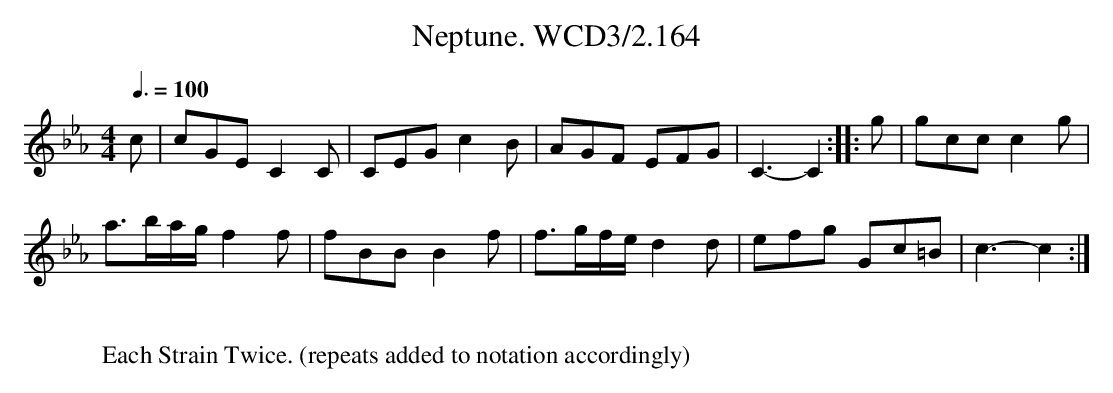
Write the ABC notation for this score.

X:1
T:Neptune. WCD3/2.164
M:4/4
L:1/8
Q:3/8=100
K:Cm
c|cGE C2C|CEG c2B|AGF EFG|C3-C2::g|gcc c2g|
a>ba/g/ f2f|fBB B2f|f>gf/e/ d2d|efg Gc=B|c3-c2:|
W:
W:Each Strain Twice. (repeats added to notation accordingly)
